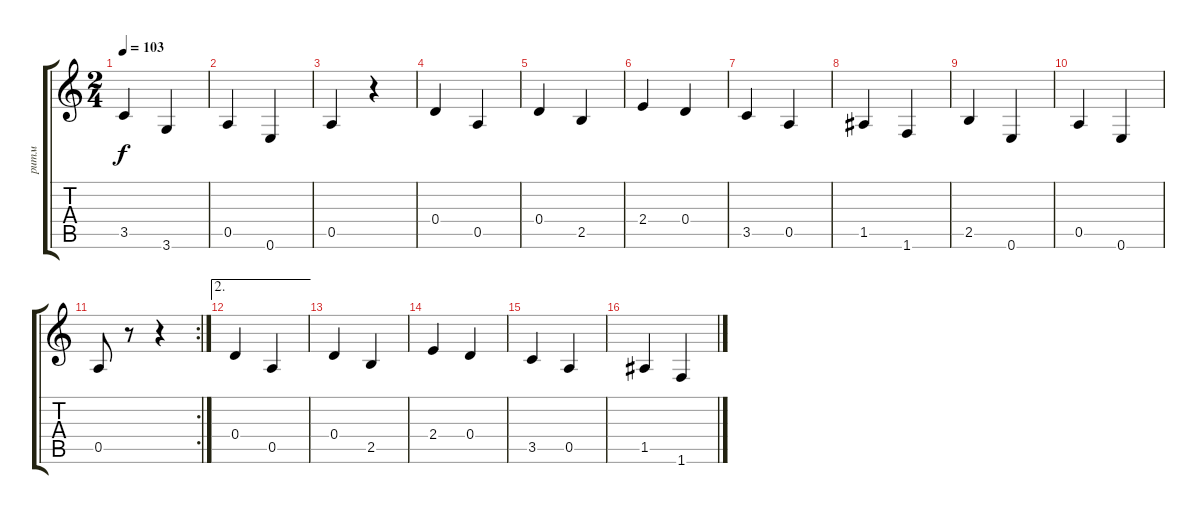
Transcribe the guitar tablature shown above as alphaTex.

\track ("ритм" "ритм") {instrument acousticguitarsteel}
\staff {score tabs}
\tuning (E4 B3 G3 D3 A2 E2) {hide}
\ts (2 4)
\tempo 103
\clef g2
\ks aminor
3.5.4{dy f} 3.6.4 |
0.5.4 0.6.4 |
0.5.4 r.4 |
0.4.4 0.5.4 |
0.4.4 2.5.4 |
2.4.4 0.4.4 |
3.5.4 0.5.4 |
1.5.4 1.6.4 |
2.5.4 0.6.4 |
0.5.4 0.6.4 |
\rc 2
0.5.8 r.8 r.4 |
\ae 2
0.4.4 0.5.4 |
0.4.4 2.5.4 |
2.4.4 0.4.4 |
3.5.4 0.5.4 |
1.5.4 1.6.4
